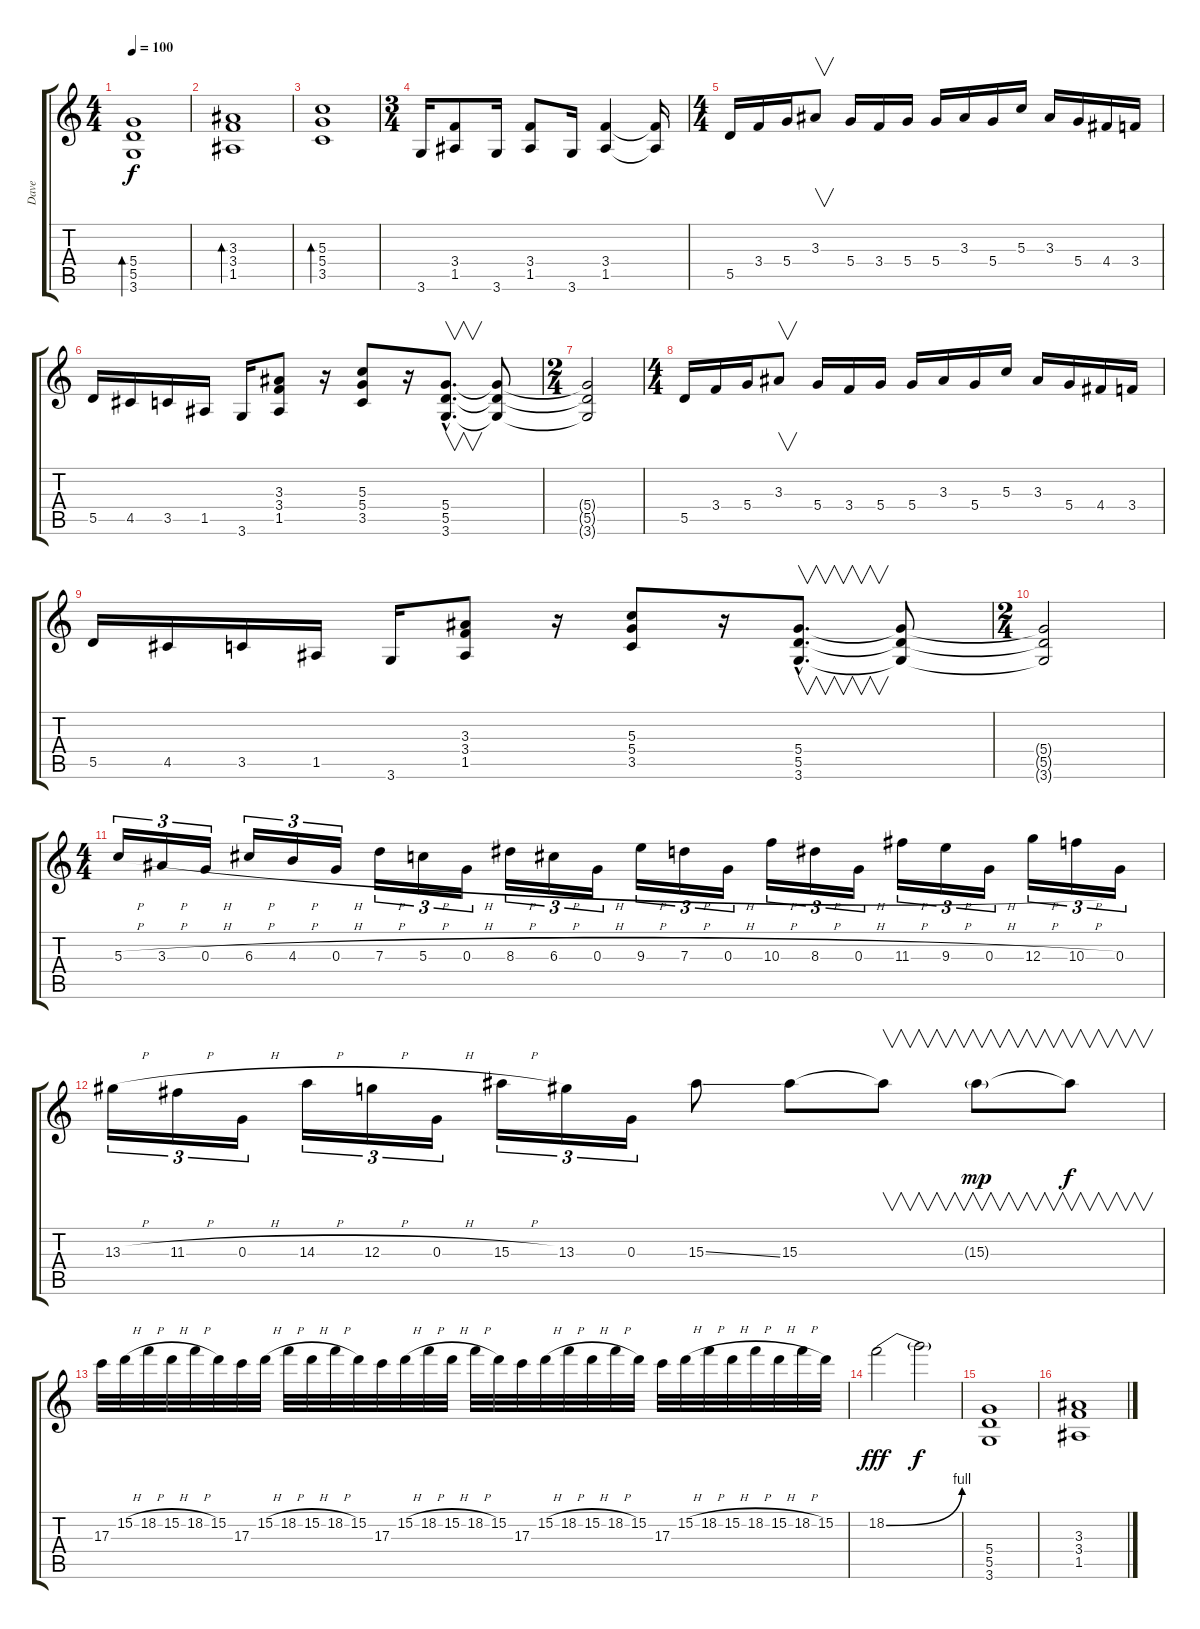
\track ("Dave" "Dave") {instrument distortionguitar}
\staff {score tabs}
\tuning (E4 B3 G3 D3 A2 E2) {hide}
\ts (4 4)
\tempo 100
\clef g2
\ks c
(5.4 5.5 3.6).1{bd 240 dy f} |
(3.3 3.4 1.5).1{bd 240} |
(5.3 5.4 3.5).1{bd 240} |
\ts (3 4)
3.6.16 (3.4 1.5).8 3.6.16 (3.4 1.5).8 3.6.16 (3.4 1.5).4 (3.4{t} 1.5{t}).16 |
\ts (4 4)
5.5.16 3.4.16 5.4.16 3.3.8{v} 5.4.16 3.4.16 5.4.16 5.4.16 3.3.16 5.4.16 5.3.16 3.3.16 5.4.16 4.4.16 3.4.16 |
5.5.16 4.5.16 3.5.16 1.5.16 3.6.16 (3.3 3.4 1.5).8 r.16 (5.3 5.4 3.5).8 r.16 (5.4{hac} 5.5{hac} 3.6{hac}).8{v d} (5.4{t} 5.5{t} 3.6{t}).8 |
\ts (2 4)
(5.4{t} 5.5{t} 3.6{t}).2 |
\ts (4 4)
5.5.16 3.4.16 5.4.16 3.3.8{v} 5.4.16 3.4.16 5.4.16 5.4.16 3.3.16 5.4.16 5.3.16 3.3.16 5.4.16 4.4.16 3.4.16 |
5.5.16 4.5.16 3.5.16 1.5.16 3.6.16 (3.3 3.4 1.5).8 r.16 (5.3 5.4 3.5).8 r.16 (5.4{hac} 5.5{hac} 3.6{hac}).8{v d} (5.4{t} 5.5{t} 3.6{t}).8 |
\ts (2 4)
(5.4{t} 5.5{t} 3.6{t}).2 |
\ts (4 4)
5.3{h}.16{tu (3 2)} 3.3{h}.16{tu (3 2)} 0.3{h}.16{tu (3 2)} 6.3{h}.16{tu (3 2)} 4.3{h}.16{tu (3 2)} 0.3{h}.16{tu (3 2)} 7.3{h}.16{tu (3 2)} 5.3{h}.16{tu (3 2)} 0.3{h}.16{tu (3 2)} 8.3{h}.16{tu (3 2)} 6.3{h}.16{tu (3 2)} 0.3{h}.16{tu (3 2)} 9.3{h}.16{tu (3 2)} 7.3{h}.16{tu (3 2)} 0.3{h}.16{tu (3 2)} 10.3{h}.16{tu (3 2)} 8.3{h}.16{tu (3 2)} 0.3{h}.16{tu (3 2)} 11.3{h}.16{tu (3 2)} 9.3{h}.16{tu (3 2)} 0.3{h}.16{tu (3 2)} 12.3{h}.16{tu (3 2)} 10.3{h}.16{tu (3 2)} 0.3.16{tu (3 2)} |
13.3{h}.16{tu (3 2)} 11.3{h}.16{tu (3 2)} 0.3{h}.16{tu (3 2)} 14.3{h}.16{tu (3 2)} 12.3{h}.16{tu (3 2)} 0.3{h}.16{tu (3 2)} 15.3{h}.16{tu (3 2)} 13.3.16{tu (3 2)} 0.3.16{tu (3 2)} 15.3{ss}.8 15.3.8 15.3{t}.8{v} 15.3{g}.8{v dy mp} 15.3{t}.8{v dy f} |
17.3.32 15.2{h}.32 18.2{h}.32 15.2{h}.32 18.2{h}.32 15.2.32 17.3.32 15.2{h}.32 18.2{h}.32 15.2{h}.32 18.2{h}.32 15.2.32 17.3.32 15.2{h}.32 18.2{h}.32 15.2{h}.32 18.2{h}.32 15.2.32 17.3.32 15.2{h}.32 18.2{h}.32 15.2{h}.32 18.2{h}.32 15.2.32 17.3.32 15.2{h}.32 18.2{h}.32 15.2{h}.32 18.2{h}.32 15.2{h}.32 18.2{h}.32 15.2.32 |
18.2{be (bend 0 0 60 4)}.2{dy fff} 18.2{t}.2{dy f} |
(5.4 5.5 3.6).1 |
(3.3 3.4 1.5).1
